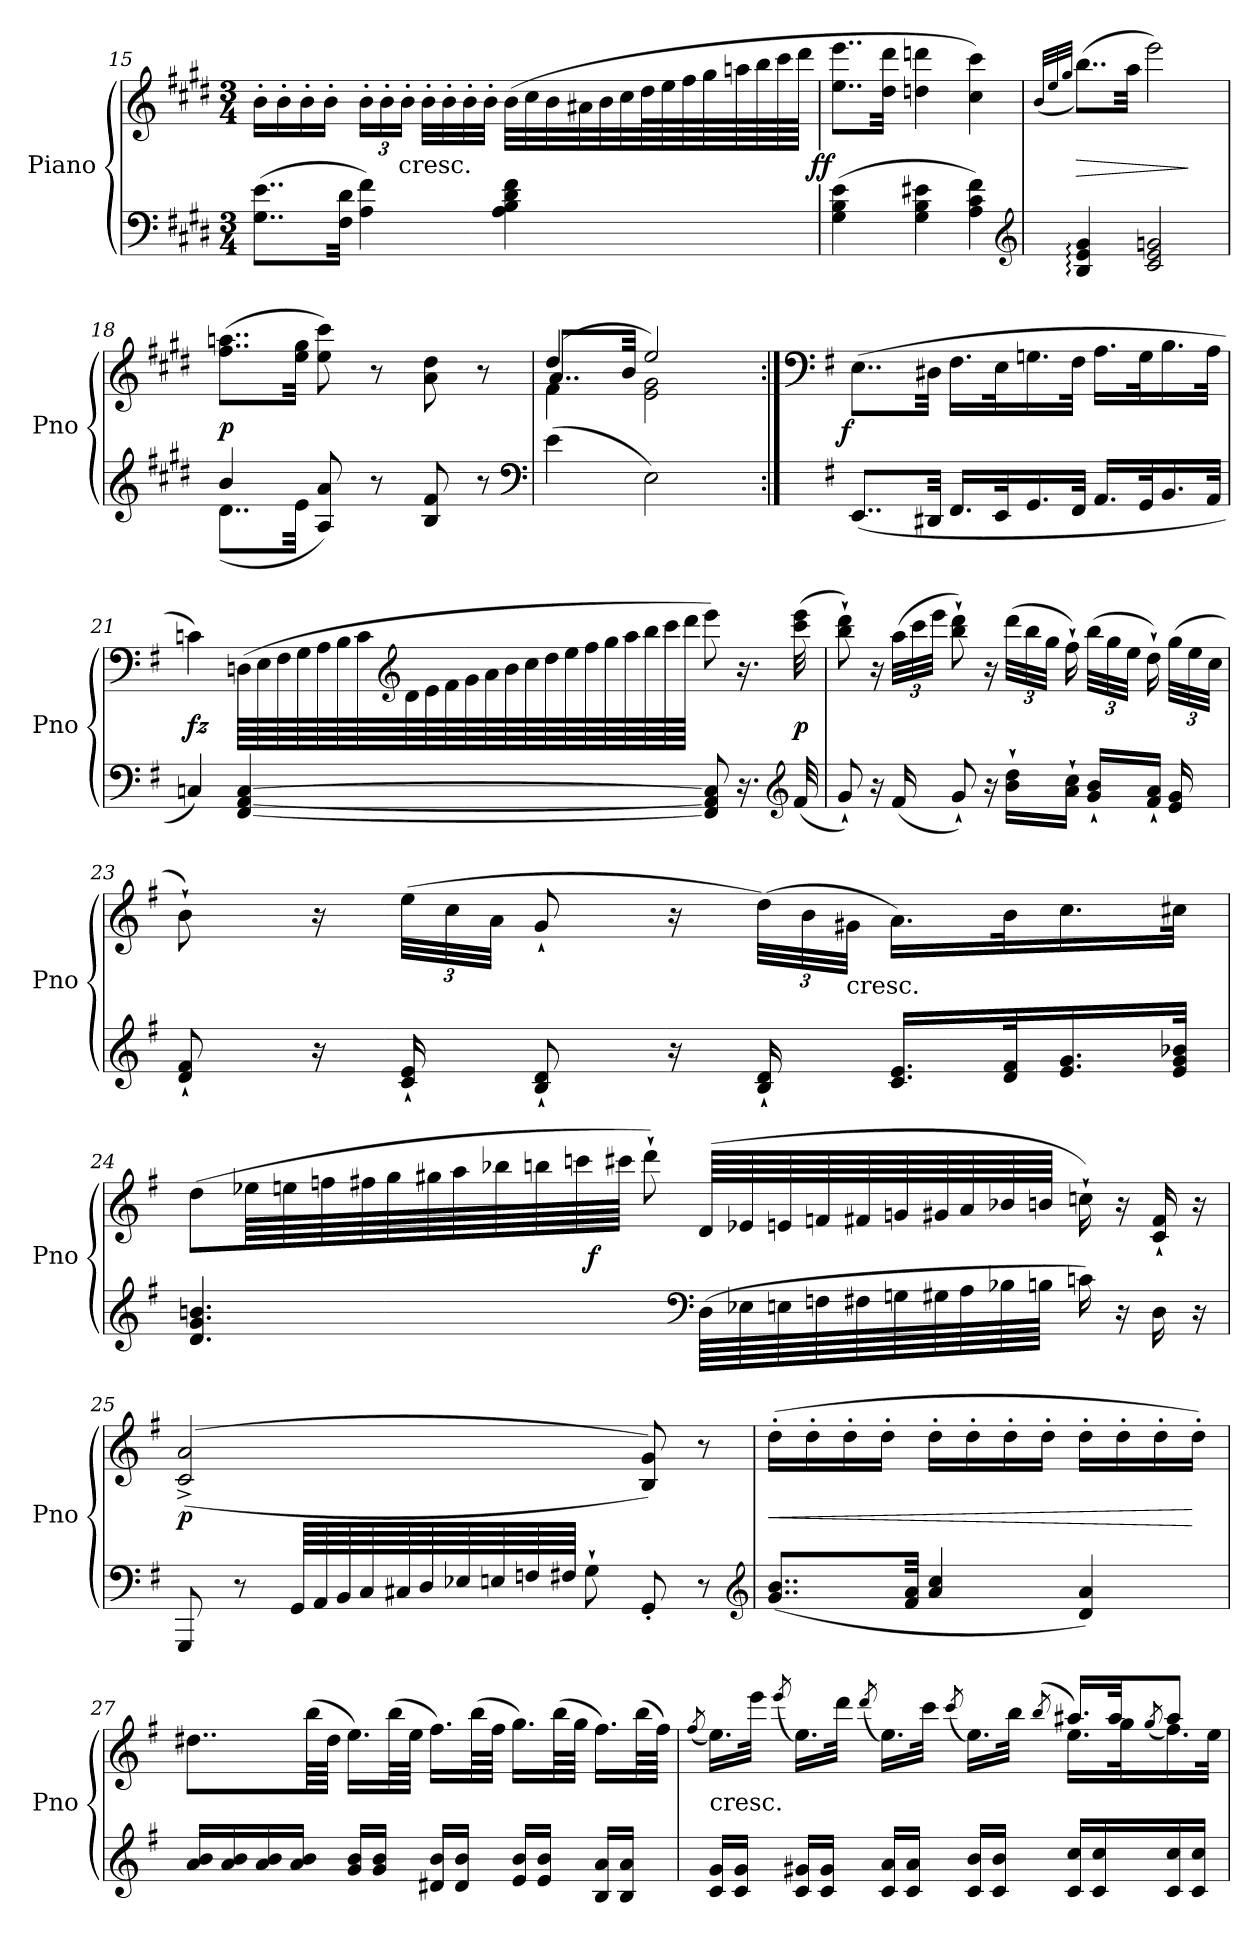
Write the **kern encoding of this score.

**kern	**kern	**dynam
*part1	*part1	*part1
*staff2	*staff1	*staff1/2
*I"Piano	*	*
*I'Pno	*	*
!!LO:LB:g=z
*clefF4	*clefG2	*
*k[f#c#g#d#]	*k[f#c#g#d#]	*
*E:	*E:	*
*M3/4	*M3/4	*
=15	=15	=15
(8..G# 8..eL	16b'LL	.
.	16b'	.
.	16b'	.
.	16b'JJ	.
32F# 32d#Jkk	.	.
4A 4f#)	24b'LL	.
.	24b'	.
!	!LO:TX:c:t=cresc.	!
.	24b'JJ	.
.	32b'LLL	.
.	32b'	.
.	32b'	.
.	32b'JJJ	.
*	*Xtuplet	*
4A 4B 4d# 4f#	(48bLLL	.
.	48cc#	.
.	48b	.
.	48a#X	.
.	48b	.
.	48cc#	.
.	64dd#L	.
.	64ee	.
.	64ff#	.
.	64gg#	.
.	64aan	.
.	64bb	.
.	64ccc#	.
.	64ddd#JJJJ	.
=16	=16	=16
!	!	!LO:DY:rj
(4G# 4B 4e	8..ee 8..eeeL	ff
.	32dd# 32ddd#Jkk	.
4G# 4B 4e#X	4ddn 4dddn	.
4A 4c# 4f#)	4cc# 4ccc#)	.
*clefG2	*	*
=17	=17	=17
.	(>32qbLLL	.
.	32qee	.
.	32qgg#JJJ	.
4B: 4e: 4g#:	(8..bbL)	>
.	32aaJkk	.
2c# 2e 2gn	2eee)	.
.	.	]
=18	=18	=18
*^	*	*
4b	(8..d#L	(8..ff# 8..aanL	p
.	32eJkk	32ee 32gg#Jkk	.
8A 8a)	2ryy	8ee 8ccc#)	.
8r	.	8r	.
8B 8f#	.	8a 8dd#	.
8r	.	8r	.
*v	*v	*	*
*clefF4	*	*
=19	=19	=19
*	*^	*
*	*	*^	*
(4e	(4dd#	4f#	8..aL	.
.	.	.	32bJkk	.
2E)	2ee)	2e 2g#	2ryy	.
*	*v	*v	*v	*
!!LO:LB:g=z
=20:|!	=20:|!	=20:|!
*	*clefF4	*
*k[f#]	*k[f#]	*
*e:	*e:	*
*	*^	*
*	*	*^	*
!	!	!	!	!LO:DY:rj
*	*v	*v	*v	*
(8..EEL	(8..EL	f
32DD#XJkk	32D#XJkk	.
16.FF#LL	16.F#LL	.
32EEK	32EK	.
16.GG	16.Gn	.
32FF#JJk	32F#JJk	.
16.AALL	16.ALL	.
32GGK	32GK	.
16.BB	16.B	.
32AAJJk	32AJJk	.
=21	=21	=21
4Cn)	4cn)	fz
[4FF# [4AA [4C	(88DnLLLL	.
.	88E	.
.	88F#	.
.	88G	.
.	88A	.
.	88B	.
.	88c	.
*	*clefG2	*
.	88d	.
.	88e	.
.	88f#	.
.	88g	.
.	88a	.
.	88b	.
.	88cc	.
.	88dd	.
.	88ee	.
.	88ff#	.
.	88gg	.
.	88aa	.
.	88bb	.
.	88ccc	.
.	88dddJJJJ	.
8FF#] 8AA] 8C]	8eee)	.
16.r	16.r	.
*clefG2	*	*
(32f#	(32ccc 32eee	p
=22	=22	=22
8g`)	8bb` 8ddd`)	.
16r	16r	.
*	*tuplet	*
(16f#	(48aaLLL	.
.	48ccc	.
.	48eeeJJJ	.
8g`)	8bb` 8ddd`)	.
16r	16r	.
16b` 16dd`LL	(48dddLLL	.
.	48bb	.
.	48ggJJJ	.
16a` 16cc`JJ	16ff#`)	.
16g` 16b`LL	(48bbLLL	.
.	48gg	.
.	48eeJJJ	.
16f#` 16a`JJ	16dd`)	.
16e 16g	(48ggLLL	.
.	48ee	.
.	48ccJJJ	.
!!LO:LB:g=z
=23	=23	=23
8d` 8f#`	8b`)	.
16r	16r	.
16c` 16e`	(48eeLLL	.
.	48cc	.
.	48aJJJ	.
8B` 8d`	8g`	.
16r	16r	.
16B` 16d`	(48ddLLL)	.
.	48b	.
!	!LO:TX:c:t=cresc.	!
.	48g#XJJJ	.
16.c 16.eLL	16.aLL)	.
32d 32f#K	32bK	.
16.e 16.g	16.cc	.
32e 32g 32b-XJJk	32cc#XJJk	.
=24	=24	=24
4.d 4.g 4.bn	(8ddL	.
*	*Xtuplet	*
.	88ee-XLLL	.
.	88een	.
.	88ffn	.
.	88ff#X	.
.	88gg	.
.	88gg#X	.
.	88aa	.
.	88bb-X	.
.	88bbn	.
.	88cccn	.
.	88ccc#XJJJJ	f
.	8ddd`)	.
*clefF4	*	*
*Xtuplet	*	*
(80DLLLL	(80dLLLL	.
80E-X	80e-X	.
80En	80en	.
80Fn	80fn	.
80F#X	80f#X	.
80Gn	80gn	.
80G#X	80g#X	.
80A	80a	.
80B-X	80b-X	.
80BnJJJJ	80bnJJJJ	.
16cn)	16ccn`)	.
16r	16r	.
16D	16c` 16f#`	.
16r	16r	.
=25	=25	=25
8GGG	(<(>2c^> 2a^>	p
8r	.	.
80GGLLLL	.	.
80AA	.	.
80BB	.	.
80C	.	.
80C#X	.	.
80D	.	.
80E-X	.	.
80En	.	.
80Fn	.	.
80F#XJJJJ	.	.
8G`	.	.
8GG'	8B 8g))	.
8r	8r	.
*clefG2	*	*
!!LO:LB:g=z
=26	=26	=26
(8..g 8..bL	(16dd'LL	<
.	16dd'	.
.	16dd'	.
.	16dd'JJ	.
32f# 32aJkk	.	.
4a/ 4cc/	16dd'LL	.
.	16dd'	.
.	16dd'	.
.	16dd'JJ	.
4d 4a)	16dd'LL	.
.	16dd'	.
.	16dd'	.
.	16dd'JJ)	[
=27	=27	=27
16a 16bLL	8..dd#XL	.
16a 16b	.	.
16a 16b	.	.
16a 16bJJ	.	.
.	(64bbLLL	.
.	64dd#JJJJ	.
16g 16bLL	16.eeLL)	.
16g 16bJJ	.	.
.	(64bbLL	.
.	64eeJJJJ	.
16d#X 16bLL	16.ff#LL)	.
16d# 16bJJ	.	.
.	(64bbLL	.
.	64ff#JJJJ	.
16e 16bLL	16.ggLL)	.
16e 16bJJ	.	.
.	(64bbLL	.
.	64ggJJJJ	.
16B 16aLL	16.ff#LL)	.
16B 16aJJ	.	.
.	(64bbLL	.
.	64ff#JJJJ)	.
=28	=28	=28
.	(8qff#	.
*	*^	*
!	!LO:TX:c:t=cresc.	!	!
16c 16gLL	16.eeLL)	2ryy	.
16c 16gJJ	.	.	.
.	32eeeJJk	.	.
.	(8qeee	.	.
16c 16g#XLL	16.eeLL)	.	.
16c 16g#JJ	.	.	.
.	32dddJJk	.	.
.	(8qddd	.	.
16c 16aLL	16.eeLL)	.	.
16c 16aJJ	.	.	.
.	32cccJJk	.	.
.	(8qccc	.	.
16c 16bLL	16.eeLL)	.	.
16c 16bJJ	.	.	.
.	32bbJJk	.	.
.	(>8qbb	.	.
16c 16ccLL	16.aa#XLL)	16.eeLL	.
16c 16cc	.	.	.
.	32aa#JK	32ggK	.
.	.	(8qgg	.
16c 16cc	8aa#J	16.ff#)	.
16c 16ccJJ	.	.	.
.	.	32eeJJk	.
*	*v	*v	*
=	=	=
*-	*-	*-
